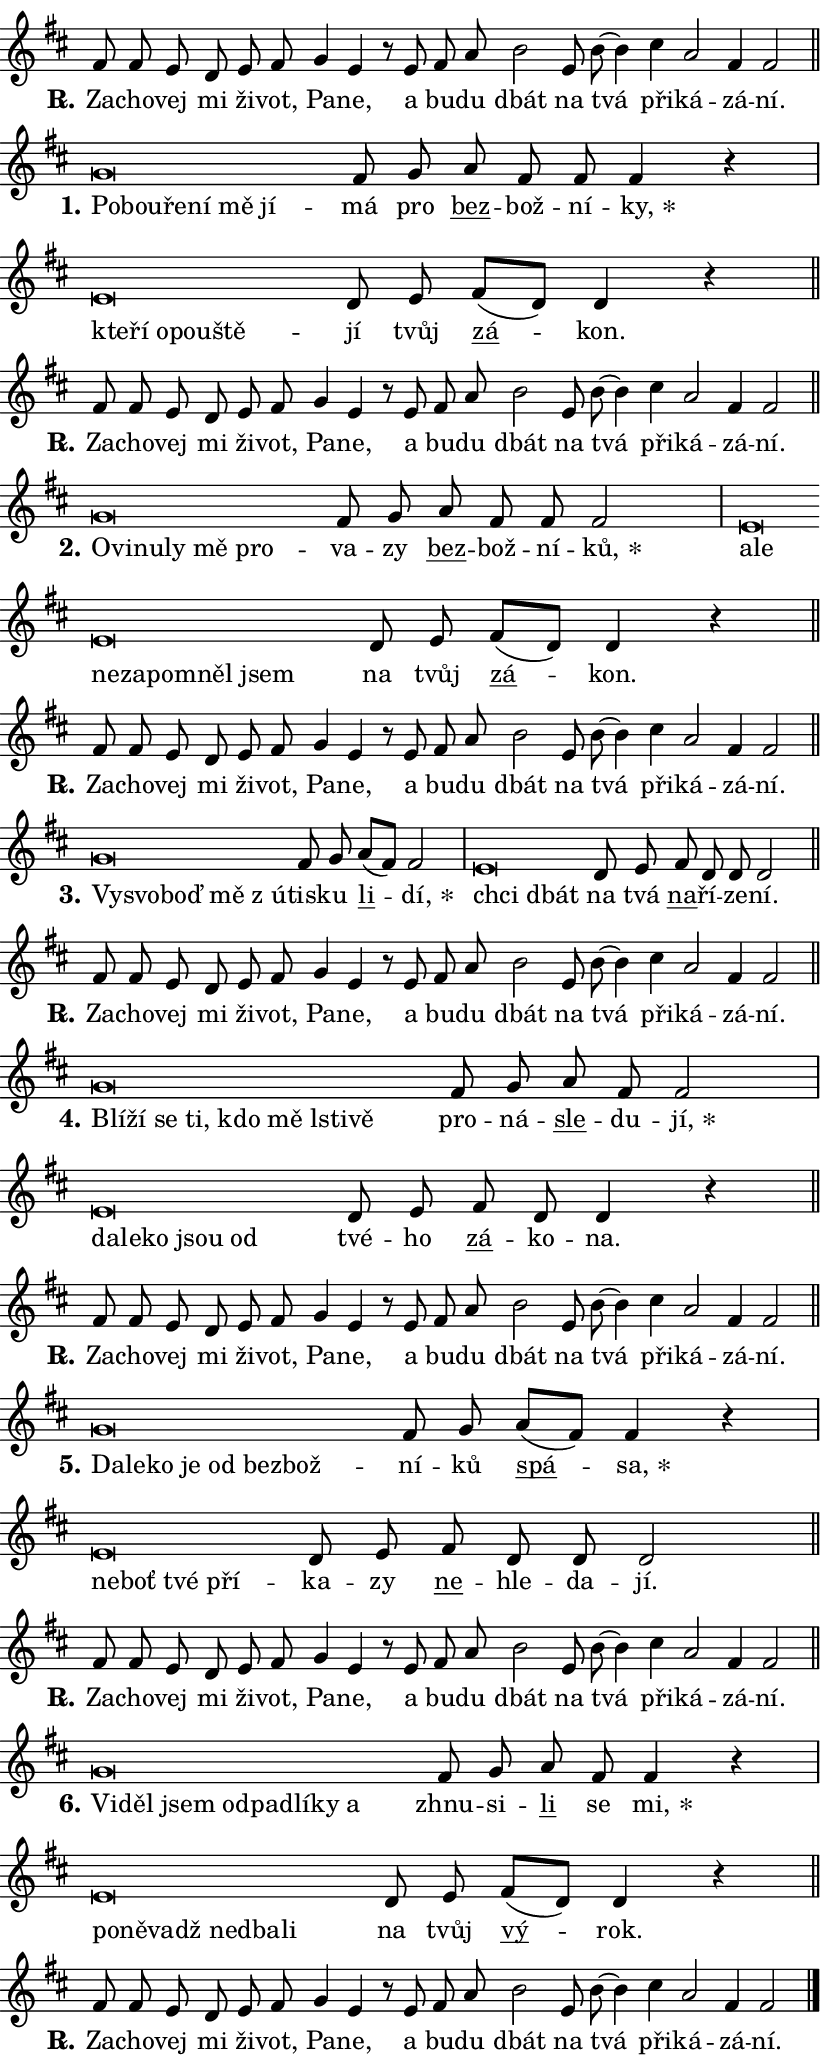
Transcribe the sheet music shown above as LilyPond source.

\version "2.24.0"
\header { tagline = "" }
\paper {
  indent = 0\cm
  top-margin = 0\cm
  right-margin = 0.13\cm % to fit lyric hyphens
  bottom-margin = 0\cm
  left-margin = 0\cm
  paper-width = 14\cm
  page-breaking = #ly:one-page-breaking
  system-system-spacing.basic-distance = #11
  score-system-spacing.basic-distance = #11
  ragged-last = ##f
}


%% Author: Thomas Morley
%% https://lists.gnu.org/archive/html/lilypond-user/2020-05/msg00002.html
#(define (line-position grob)
"Returns position of @var[grob} in current system:
   @code{'start}, if at first time-step
   @code{'end}, if at last time-step
   @code{'middle} otherwise
"
  (let* ((col (ly:item-get-column grob))
         (ln (ly:grob-object col 'left-neighbor))
         (rn (ly:grob-object col 'right-neighbor))
         (col-to-check-left (if (ly:grob? ln) ln col))
         (col-to-check-right (if (ly:grob? rn) rn col))
         (break-dir-left
           (and
             (ly:grob-property col-to-check-left 'non-musical #f)
             (ly:item-break-dir col-to-check-left)))
         (break-dir-right
           (and
             (ly:grob-property col-to-check-right 'non-musical #f)
             (ly:item-break-dir col-to-check-right))))
        (cond ((eqv? 1 break-dir-left) 'start)
              ((eqv? -1 break-dir-right) 'end)
              (else 'middle))))

#(define (tranparent-at-line-position vctor)
  (lambda (grob)
  "Relying on @code{line-position} select the relevant enry from @var{vctor}.
Used to determine transparency,"
    (case (line-position grob)
      ((end) (not (vector-ref vctor 0)))
      ((middle) (not (vector-ref vctor 1)))
      ((start) (not (vector-ref vctor 2))))))

noteHeadBreakVisibility =
#(define-music-function (break-visibility)(vector?)
"Makes @code{NoteHead}s transparent relying on @var{break-visibility}"
#{
  \override NoteHead.transparent =
    #(tranparent-at-line-position break-visibility)
#})

#(define delete-ledgers-for-transparent-note-heads
  (lambda (grob)
    "Reads whether a @code{NoteHead} is transparent.
If so this @code{NoteHead} is removed from @code{'note-heads} from
@var{grob}, which is supposed to be @code{LedgerLineSpanner}.
As a result ledgers are not printed for this @code{NoteHead}"
    (let* ((nhds-array (ly:grob-object grob 'note-heads))
           (nhds-list
             (if (ly:grob-array? nhds-array)
                 (ly:grob-array->list nhds-array)
                 '()))
           ;; Relies on the transparent-property being done before
           ;; Staff.LedgerLineSpanner.after-line-breaking is executed.
           ;; This is fragile ...
           (to-keep
             (remove
               (lambda (nhd)
                 (ly:grob-property nhd 'transparent #f))
               nhds-list)))
      ;; TODO find a better method to iterate over grob-arrays, similiar
      ;; to filter/remove etc for lists
      ;; For now rebuilt from scratch
      (set! (ly:grob-object grob 'note-heads)  '())
      (for-each
        (lambda (nhd)
          (ly:pointer-group-interface::add-grob grob 'note-heads nhd))
        to-keep))))

squashNotes = {
  \override NoteHead.X-extent = #'(-0.2 . 0.2)
  \override NoteHead.Y-extent = #'(-0.75 . 0)
  \override NoteHead.stencil =
    #(lambda (grob)
       (let ((pos (ly:grob-property grob 'staff-position)))
         (begin
           (if (< pos -7) (display "ERROR: Lower brevis then expected\n") (display ""))
           (if (<= pos -6) ly:text-interface::print ly:note-head::print))))
}
unSquashNotes = {
  \revert NoteHead.X-extent
  \revert NoteHead.Y-extent
  \revert NoteHead.stencil
}

hideNotes = \noteHeadBreakVisibility #begin-of-line-visible
unHideNotes = \noteHeadBreakVisibility #all-visible

% work-around for resetting accidentals
% https://lilypond.org/doc/v2.23/Documentation/notation/displaying-rhythms#unmetered-music
cadenzaMeasure = {
  \cadenzaOff
  \partial 1024 s1024
  \cadenzaOn
}

#(define-markup-command (accent layout props text) (markup?)
  "Underline accented syllable"
  (interpret-markup layout props
    #{\markup \override #'(offset . 4.3) \underline { #text }#}))

responsum = \markup \concat {
  "R" \hspace #-1.05 \path #0.1 #'((moveto 0 0.07) (lineto 0.9 0.8)) \hspace #0.05 "."
}

spaceSize = #0.6828661417322834 % exact space size for TeX Gyre Schola

\layout {
  \context {
    \Staff
    \remove "Time_signature_engraver"
    \override LedgerLineSpanner.after-line-breaking = #delete-ledgers-for-transparent-note-heads
  }
  \context {
    \Lyrics {
      \override LyricSpace.minimum-distance = \spaceSize
      \override LyricText.font-name = #"TeX Gyre Schola"
      \override LyricText.font-size = 1
      \override StanzaNumber.font-name = #"TeX Gyre Schola Bold"
      \override StanzaNumber.font-size = 1
    }
  }
  \context {
    \Score 
    \override NoteHead.text =
      #(lambda (grob) 
        (let ((pos (ly:grob-property grob 'staff-position)))
          #{\markup {
            \combine
              \halign #-0.55 \raise #(if (= pos -6) 0 0.5) \override #'(thickness . 2) \draw-line #'(3.2 . 0)
              \musicglyph "noteheads.sM1"
          }#}))
  }
}

% magnetic-lyrics.ily
%
%   written by
%     Jean Abou Samra <jean@abou-samra.fr>
%     Werner Lemberg <wl@gnu.org>
%
%   adapted by
%     Jiri Hon <jiri.hon@gmail.com>
%
% Version 2022-Apr-15

% https://www.mail-archive.com/lilypond-user@gnu.org/msg149350.html

#(define (Left_hyphen_pointer_engraver context)
   "Collect syllable-hyphen-syllable occurrences in lyrics and store
them in properties.  This engraver only looks to the left.  For
example, if the lyrics input is @code{foo -- bar}, it does the
following.

@itemize @bullet
@item
Set the @code{text} property of the @code{LyricHyphen} grob between
@q{foo} and @q{bar} to @code{foo}.

@item
Set the @code{left-hyphen} property of the @code{LyricText} grob with
text @q{foo} to the @code{LyricHyphen} grob between @q{foo} and
@q{bar}.
@end itemize

Use this auxiliary engraver in combination with the
@code{lyric-@/text::@/apply-@/magnetic-@/offset!} hook."
   (let ((hyphen #f)
         (text #f))
     (make-engraver
      (acknowledgers
       ((lyric-syllable-interface engraver grob source-engraver)
        (set! text grob)))
      (end-acknowledgers
       ((lyric-hyphen-interface engraver grob source-engraver)
        ;(when (not (grob::has-interface grob 'lyric-space-interface))
          (set! hyphen grob)));)
      ((stop-translation-timestep engraver)
       (when (and text hyphen)
         (ly:grob-set-object! text 'left-hyphen hyphen))
       (set! text #f)
       (set! hyphen #f)))))

#(define (lyric-text::apply-magnetic-offset! grob)
   "If the space between two syllables is less than the value in
property @code{LyricText@/.details@/.squash-threshold}, move the right
syllable to the left so that it gets concatenated with the left
syllable.

Use this function as a hook for
@code{LyricText@/.after-@/line-@/breaking} if the
@code{Left_@/hyphen_@/pointer_@/engraver} is active."
   (let ((hyphen (ly:grob-object grob 'left-hyphen #f)))
     (when hyphen
       (let ((left-text (ly:spanner-bound hyphen LEFT)))
         (when (grob::has-interface left-text 'lyric-syllable-interface)
           (let* ((common (ly:grob-common-refpoint grob left-text X))
                  (this-x-ext (ly:grob-extent grob common X))
                  (left-x-ext
                   (begin
                     ;; Trigger magnetism for left-text.
                     (ly:grob-property left-text 'after-line-breaking)
                     (ly:grob-extent left-text common X)))
                  ;; `delta` is the gap width between two syllables.
                  (delta (- (interval-start this-x-ext)
                            (interval-end left-x-ext)))
                  (details (ly:grob-property grob 'details))
                  (threshold (assoc-get 'squash-threshold details 0.2)))
             (when (< delta threshold)
               (let* (;; We have to manipulate the input text so that
                      ;; ligatures crossing syllable boundaries are not
                      ;; disabled.  For languages based on the Latin
                      ;; script this is essentially a beautification.
                      ;; However, for non-Western scripts it can be a
                      ;; necessity.
                      (lt (ly:grob-property left-text 'text))
                      (rt (ly:grob-property grob 'text))
                      (is-space (grob::has-interface hyphen 'lyric-space-interface))
                      (space (if is-space " " ""))
                      (extra-delta (if is-space spaceSize 0))
                      ;; Append new syllable.
                      (ltrt-space (if (and (string? lt) (string? rt))
                                (string-append lt space rt)
                                (make-concat-markup (list lt space rt))))
                      ;; Right-align `ltrt` to the right side.
                      (ltrt-space-markup (grob-interpret-markup
                               grob
                               (make-translate-markup
                                (cons (interval-length this-x-ext) 0)
                                (make-right-align-markup ltrt-space)))))
                 (begin
                   ;; Don't print `left-text`.
                   (ly:grob-set-property! left-text 'stencil #f)
                   ;; Set text and stencil (which holds all collected
                   ;; syllables so far) and shift it to the left.
                   (ly:grob-set-property! grob 'text ltrt-space)
                   (ly:grob-set-property! grob 'stencil ltrt-space-markup)
                   (ly:grob-translate-axis! grob (- (- delta extra-delta)) X))))))))))


#(define (lyric-hyphen::displace-bounds-first grob)
   ;; Make very sure this callback isn't triggered too early.
   (let ((left (ly:spanner-bound grob LEFT))
         (right (ly:spanner-bound grob RIGHT)))
     (ly:grob-property left 'after-line-breaking)
     (ly:grob-property right 'after-line-breaking)
     (ly:lyric-hyphen::print grob)))

squashThreshold = #0.4

\layout {
  \context {
    \Lyrics
    \consists #Left_hyphen_pointer_engraver
    \override LyricText.after-line-breaking =
      #lyric-text::apply-magnetic-offset!
    \override LyricHyphen.stencil = #lyric-hyphen::displace-bounds-first
    \override LyricText.details.squash-threshold = \squashThreshold
    \override LyricHyphen.minimum-distance = 0
    \override LyricHyphen.minimum-length = \squashThreshold
  }
}

squashText = \override LyricText.details.squash-threshold = 9999
unSquashText = \override LyricText.details.squash-threshold = \squashThreshold

leftText = \override LyricText.self-alignment-X = #LEFT
unLeftText = \revert LyricText.self-alignment-X

starOffset = #(lambda (grob) 
                (let ((x_offset (ly:self-alignment-interface::aligned-on-x-parent grob)))
                  (if (= x_offset 0) 0 (+ x_offset 1.2))))

star = #(define-music-function (syllable)(string?)
"Append star separator at the end of a syllable"
#{
  \once \override LyricText.X-offset = #starOffset
  \lyricmode { \markup {
    #syllable
    \override #'((font-name . "TeX Gyre Schola Bold")) \hspace #0.2 \lower #0.65 \larger "*"
  } }
#})

starAccent = #(define-music-function (syllable)(string?)
"Append star separator at the end of a syllable and make accent"
#{
  \once \override LyricText.X-offset = #starOffset
  \lyricmode { \markup {
    \accent #syllable
    \override #'((font-name . "TeX Gyre Schola Bold")) \hspace #0.2 \lower #0.65 \larger "*"
  } }
#})

breath = #(define-music-function (syllable)(string?)
"Append breathing indicator at the end of a syllable"
#{
  \lyricmode { \markup { #syllable "+" } }
#})

optionalBreath = #(define-music-function (syllable)(string?)
"Append optional breathing indicator at the end of a syllable"
#{
  \lyricmode { \markup { #syllable "(+)" } }
#})


\score {
    <<
        \new Voice = "melody" { \cadenzaOn \key d \major \relative { fis'8 fis e d e fis \bar "" g4 e \bar "" r8 e fis a \bar "" b2 \bar "" e,8 b'~ b4 \bar "" cis4 a2 fis4 fis2 \cadenzaMeasure \bar "||" \break } }
        \new Lyrics \lyricsto "melody" { \lyricmode { \set stanza = \responsum
Za -- cho -- vej mi ži -- vot, Pa -- ne, a bu -- du dbát na tvá při -- ká -- zá -- ní. } }
    >>
    \layout {}
}

\score {
    <<
        \new Voice = "melody" { \cadenzaOn \key d \major \relative { \squashNotes g'\breve*1/16 \hideNotes \breve*1/16 \bar "" \breve*1/16 \bar "" \breve*1/16 \bar "" \breve*1/16 \breve*1/16 \bar "" \unHideNotes \unSquashNotes fis8 g \bar "" a fis fis fis4 r \cadenzaMeasure \bar "|" \squashNotes e\breve*1/16 \hideNotes \breve*1/16 \bar "" \breve*1/16 \bar "" \breve*1/16 \breve*1/16 \bar "" \unHideNotes \unSquashNotes d8 e \bar "" fis[( d)] d4 r \cadenzaMeasure \bar "||" \break } }
        \new Lyrics \lyricsto "melody" { \lyricmode { \set stanza = "1."
\leftText Po -- \squashText bou -- ře -- ní mě jí -- \unLeftText \unSquashText má pro \markup \accent bez -- bož -- ní -- \star ky, \leftText kte -- \squashText ří o -- pou -- ště -- \unLeftText \unSquashText jí tvůj \markup \accent zá -- kon. } }
    >>
    \layout {}
}

\score {
    <<
        \new Voice = "melody" { \cadenzaOn \key d \major \relative { fis'8 fis e d e fis \bar "" g4 e \bar "" r8 e fis a \bar "" b2 \bar "" e,8 b'~ b4 \bar "" cis4 a2 fis4 fis2 \cadenzaMeasure \bar "||" \break } }
        \new Lyrics \lyricsto "melody" { \lyricmode { \set stanza = \responsum
Za -- cho -- vej mi ži -- vot, Pa -- ne, a bu -- du dbát na tvá při -- ká -- zá -- ní. } }
    >>
    \layout {}
}

\score {
    <<
        \new Voice = "melody" { \cadenzaOn \key d \major \relative { \squashNotes g'\breve*1/16 \hideNotes \breve*1/16 \bar "" \breve*1/16 \bar "" \breve*1/16 \bar "" \breve*1/16 \breve*1/16 \bar "" \unHideNotes \unSquashNotes fis8 g \bar "" a fis fis fis2 \cadenzaMeasure \bar "|" \squashNotes e\breve*1/16 \hideNotes \breve*1/16 \bar "" \breve*1/16 \bar "" \breve*1/16 \bar "" \breve*1/16 \bar "" \breve*1/16 \breve*1/16 \bar "" \unHideNotes \unSquashNotes d8 e \bar "" fis[( d)] d4 r \cadenzaMeasure \bar "||" \break } }
        \new Lyrics \lyricsto "melody" { \lyricmode { \set stanza = "2."
\leftText O -- \squashText vi -- nu -- ly mě pro -- \unLeftText \unSquashText va -- zy \markup \accent bez -- bož -- ní -- \star ků, \leftText a -- \squashText le ne -- za -- po -- mněl jsem \unLeftText \unSquashText na tvůj \markup \accent zá -- kon. } }
    >>
    \layout {}
}

\score {
    <<
        \new Voice = "melody" { \cadenzaOn \key d \major \relative { fis'8 fis e d e fis \bar "" g4 e \bar "" r8 e fis a \bar "" b2 \bar "" e,8 b'~ b4 \bar "" cis4 a2 fis4 fis2 \cadenzaMeasure \bar "||" \break } }
        \new Lyrics \lyricsto "melody" { \lyricmode { \set stanza = \responsum
Za -- cho -- vej mi ži -- vot, Pa -- ne, a bu -- du dbát na tvá při -- ká -- zá -- ní. } }
    >>
    \layout {}
}

\score {
    <<
        \new Voice = "melody" { \cadenzaOn \key d \major \relative { \squashNotes g'\breve*1/16 \hideNotes \breve*1/16 \bar "" \breve*1/16 \bar "" \breve*1/16 \breve*1/16 \bar "" \unHideNotes \unSquashNotes fis8 g \bar "" a[( fis)] fis2 \cadenzaMeasure \bar "|" \squashNotes e\breve*1/16 \hideNotes \breve*1/16 \bar "" \unHideNotes \unSquashNotes d8 e \bar "" fis d d d2 \cadenzaMeasure \bar "||" \break } }
        \new Lyrics \lyricsto "melody" { \lyricmode { \set stanza = "3."
\leftText Vy -- \squashText svo -- boď mě "z ú" -- \unLeftText \unSquashText tis -- ku \markup \accent li -- \star dí, \leftText chci \squashText dbát \unLeftText \unSquashText na tvá \markup \accent na -- ří -- ze -- ní. } }
    >>
    \layout {}
}

\score {
    <<
        \new Voice = "melody" { \cadenzaOn \key d \major \relative { fis'8 fis e d e fis \bar "" g4 e \bar "" r8 e fis a \bar "" b2 \bar "" e,8 b'~ b4 \bar "" cis4 a2 fis4 fis2 \cadenzaMeasure \bar "||" \break } }
        \new Lyrics \lyricsto "melody" { \lyricmode { \set stanza = \responsum
Za -- cho -- vej mi ži -- vot, Pa -- ne, a bu -- du dbát na tvá při -- ká -- zá -- ní. } }
    >>
    \layout {}
}

\score {
    <<
        \new Voice = "melody" { \cadenzaOn \key d \major \relative { \squashNotes g'\breve*1/16 \hideNotes \breve*1/16 \bar "" \breve*1/16 \bar "" \breve*1/16 \bar "" \breve*1/16 \bar "" \breve*1/16 \bar "" \breve*1/16 \breve*1/16 \bar "" \unHideNotes \unSquashNotes fis8 g \bar "" a fis fis2 \cadenzaMeasure \bar "|" \squashNotes e\breve*1/16 \hideNotes \breve*1/16 \bar "" \breve*1/16 \bar "" \breve*1/16 \breve*1/16 \bar "" \unHideNotes \unSquashNotes d8 e \bar "" fis d d4 r \cadenzaMeasure \bar "||" \break } }
        \new Lyrics \lyricsto "melody" { \lyricmode { \set stanza = "4."
\leftText Blí -- \squashText ží se ti, kdo mě lsti -- vě \unLeftText \unSquashText pro -- ná -- \markup \accent sle -- du -- \star jí, \leftText da -- \squashText le -- ko jsou od \unLeftText \unSquashText tvé -- ho \markup \accent zá -- ko -- na. } }
    >>
    \layout {}
}

\score {
    <<
        \new Voice = "melody" { \cadenzaOn \key d \major \relative { fis'8 fis e d e fis \bar "" g4 e \bar "" r8 e fis a \bar "" b2 \bar "" e,8 b'~ b4 \bar "" cis4 a2 fis4 fis2 \cadenzaMeasure \bar "||" \break } }
        \new Lyrics \lyricsto "melody" { \lyricmode { \set stanza = \responsum
Za -- cho -- vej mi ži -- vot, Pa -- ne, a bu -- du dbát na tvá při -- ká -- zá -- ní. } }
    >>
    \layout {}
}

\score {
    <<
        \new Voice = "melody" { \cadenzaOn \key d \major \relative { \squashNotes g'\breve*1/16 \hideNotes \breve*1/16 \bar "" \breve*1/16 \bar "" \breve*1/16 \bar "" \breve*1/16 \bar "" \breve*1/16 \breve*1/16 \bar "" \unHideNotes \unSquashNotes fis8 g \bar "" a[( fis)] fis4 r \cadenzaMeasure \bar "|" \squashNotes e\breve*1/16 \hideNotes \breve*1/16 \bar "" \breve*1/16 \breve*1/16 \bar "" \unHideNotes \unSquashNotes d8 e \bar "" fis d d d2 \cadenzaMeasure \bar "||" \break } }
        \new Lyrics \lyricsto "melody" { \lyricmode { \set stanza = "5."
\leftText Da -- \squashText le -- ko je od bez -- bož -- \unLeftText \unSquashText ní -- ků \markup \accent spá -- \star sa, \leftText ne -- \squashText boť tvé pří -- \unLeftText \unSquashText ka -- zy \markup \accent ne -- hle -- da -- jí. } }
    >>
    \layout {}
}

\score {
    <<
        \new Voice = "melody" { \cadenzaOn \key d \major \relative { fis'8 fis e d e fis \bar "" g4 e \bar "" r8 e fis a \bar "" b2 \bar "" e,8 b'~ b4 \bar "" cis4 a2 fis4 fis2 \cadenzaMeasure \bar "||" \break } }
        \new Lyrics \lyricsto "melody" { \lyricmode { \set stanza = \responsum
Za -- cho -- vej mi ži -- vot, Pa -- ne, a bu -- du dbát na tvá při -- ká -- zá -- ní. } }
    >>
    \layout {}
}

\score {
    <<
        \new Voice = "melody" { \cadenzaOn \key d \major \relative { \squashNotes g'\breve*1/16 \hideNotes \breve*1/16 \bar "" \breve*1/16 \bar "" \breve*1/16 \bar "" \breve*1/16 \bar "" \breve*1/16 \bar "" \breve*1/16 \breve*1/16 \bar "" \unHideNotes \unSquashNotes fis8 g \bar "" a fis fis4 r \cadenzaMeasure \bar "|" \squashNotes e\breve*1/16 \hideNotes \breve*1/16 \bar "" \breve*1/16 \bar "" \breve*1/16 \bar "" \breve*1/16 \breve*1/16 \bar "" \unHideNotes \unSquashNotes d8 e \bar "" fis[( d)] d4 r \cadenzaMeasure \bar "||" \break } }
        \new Lyrics \lyricsto "melody" { \lyricmode { \set stanza = "6."
\leftText Vi -- \squashText děl jsem od -- pa -- dlí -- ky a \unLeftText \unSquashText zhnu -- si -- \markup \accent li se \star mi, \leftText po -- \squashText ně -- vadž ne -- dba -- li \unLeftText \unSquashText na tvůj \markup \accent vý -- rok. } }
    >>
    \layout {}
}

\score {
    <<
        \new Voice = "melody" { \cadenzaOn \key d \major \relative { fis'8 fis e d e fis \bar "" g4 e \bar "" r8 e fis a \bar "" b2 \bar "" e,8 b'~ b4 \bar "" cis4 a2 fis4 fis2 \cadenzaMeasure \bar "||" \break } \bar "|." }
        \new Lyrics \lyricsto "melody" { \lyricmode { \set stanza = \responsum
Za -- cho -- vej mi ži -- vot, Pa -- ne, a bu -- du dbát na tvá při -- ká -- zá -- ní. } }
    >>
    \layout {}
}
